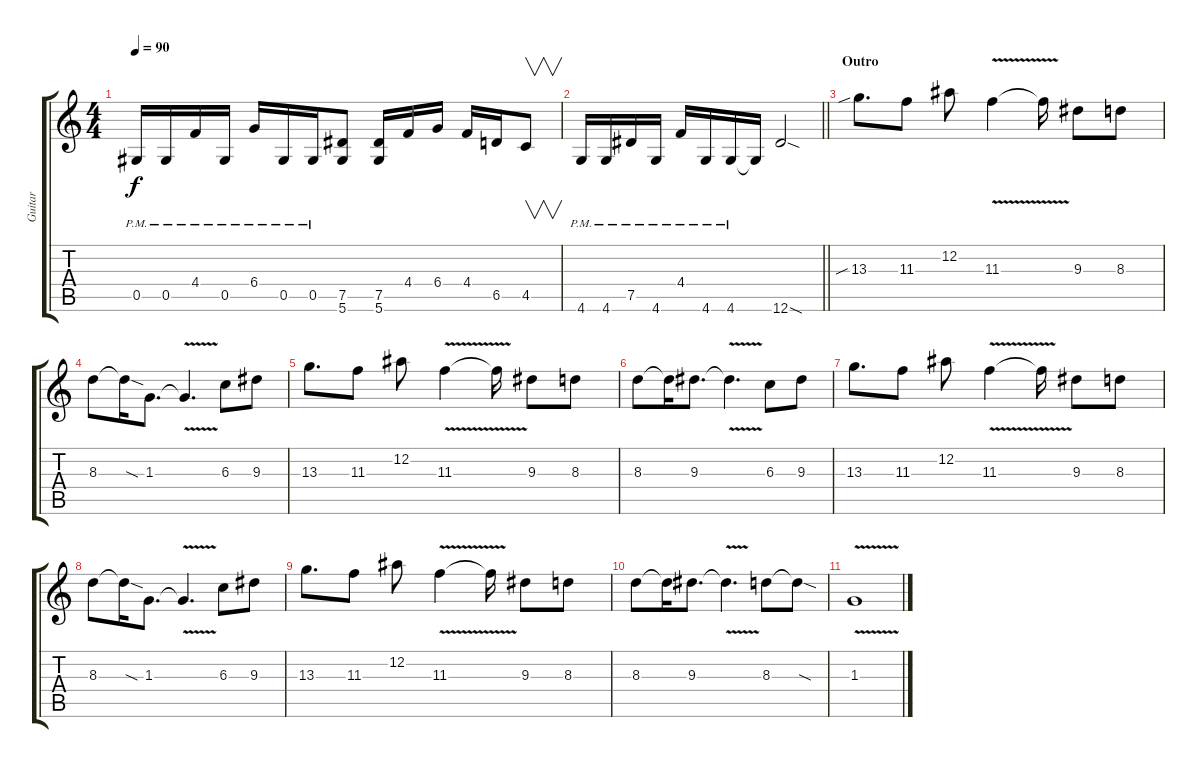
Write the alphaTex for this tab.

\track ("Guitar" "Guitar") {solo instrument overdrivenguitar}
\staff {score tabs}
\tuning (Eb4 Bb3 Gb3 Db3 Ab2 Eb2) {hide}
\ts (4 4)
\tempo 90
\clef g2
\ks c
0.5{pm}.16{dy f} 0.5{pm}.16 4.4{pm}.16 0.5{pm}.16 6.4{pm}.16 0.5{pm}.16 0.5{pm}.16 (7.5 5.6).8 (7.5 5.6).16 4.4.16 6.4.16 4.4.16 6.5.16 4.5.8{v} |
\barLineRight lightlight
4.6{pm}.16 4.6{pm}.16 7.5{pm}.16 4.6{pm}.16 4.4{pm}.16 4.6{pm}.16 4.6{pm}.16 4.6{t}.16 12.6{sod}.2 |
\section ("" "Outro")
13.3{sib}.8{d} 11.3.8 12.2.8 11.3{v}.4 11.3{t}.16 9.3.8 8.3.8 |
8.3.8 8.3{sod t}.16 1.3.8{d} 1.3{v t}.4{d} 6.3.8 9.3.8 |
13.3.8{d} 11.3.8 12.2.8 11.3{v}.4 11.3{t}.16 9.3.8 8.3.8 |
8.3.8 8.3{t}.16 9.3.8{d} 9.3{v t}.4{d} 6.3.8 9.3.8 |
13.3.8{d} 11.3.8 12.2.8 11.3{v}.4 11.3{t}.16 9.3.8 8.3.8 |
8.3.8 8.3{sod t}.16 1.3.8{d} 1.3{v t}.4{d} 6.3.8 9.3.8 |
13.3.8{d} 11.3.8 12.2.8 11.3{v}.4 11.3{t}.16 9.3.8 8.3.8 |
8.3.8 8.3{t}.16 9.3.8{d} 9.3{v t}.4{d} 8.3.8 8.3{sod t}.8 |
1.3{v}.1
